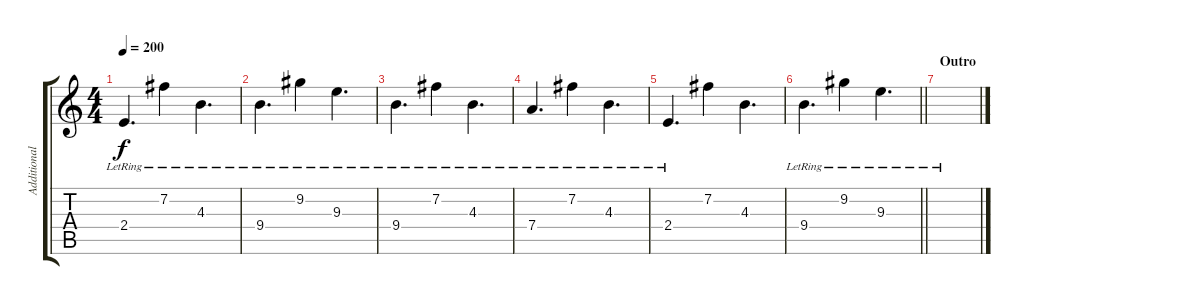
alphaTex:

\track ("Additional Guitar" "Additional") {instrument distortionguitar}
\staff {score tabs}
\tuning (E4 B3 G3 D3 A2 E2) {hide}
\ts (4 4)
\tempo 200
\clef g2
\ks c
2.4{lr}.4{d dy f} 7.2{lr}.4 4.3{lr}.4{d} |
9.4{lr}.4{d} 9.2{lr}.4 9.3{lr}.4{d} |
9.4{lr}.4{d instrument electricguitarclean} 7.2{lr}.4 4.3{lr}.4{d} |
7.4{lr}.4{d} 7.2{lr}.4 4.3{lr}.4{d} |
2.4{lr}.4{d} 7.2.4 4.3.4{d} |
\barLineRight lightlight
9.4{lr}.4{d} 9.2{lr}.4 9.3{lr}.4{d} |
\section ("" "Outro")
